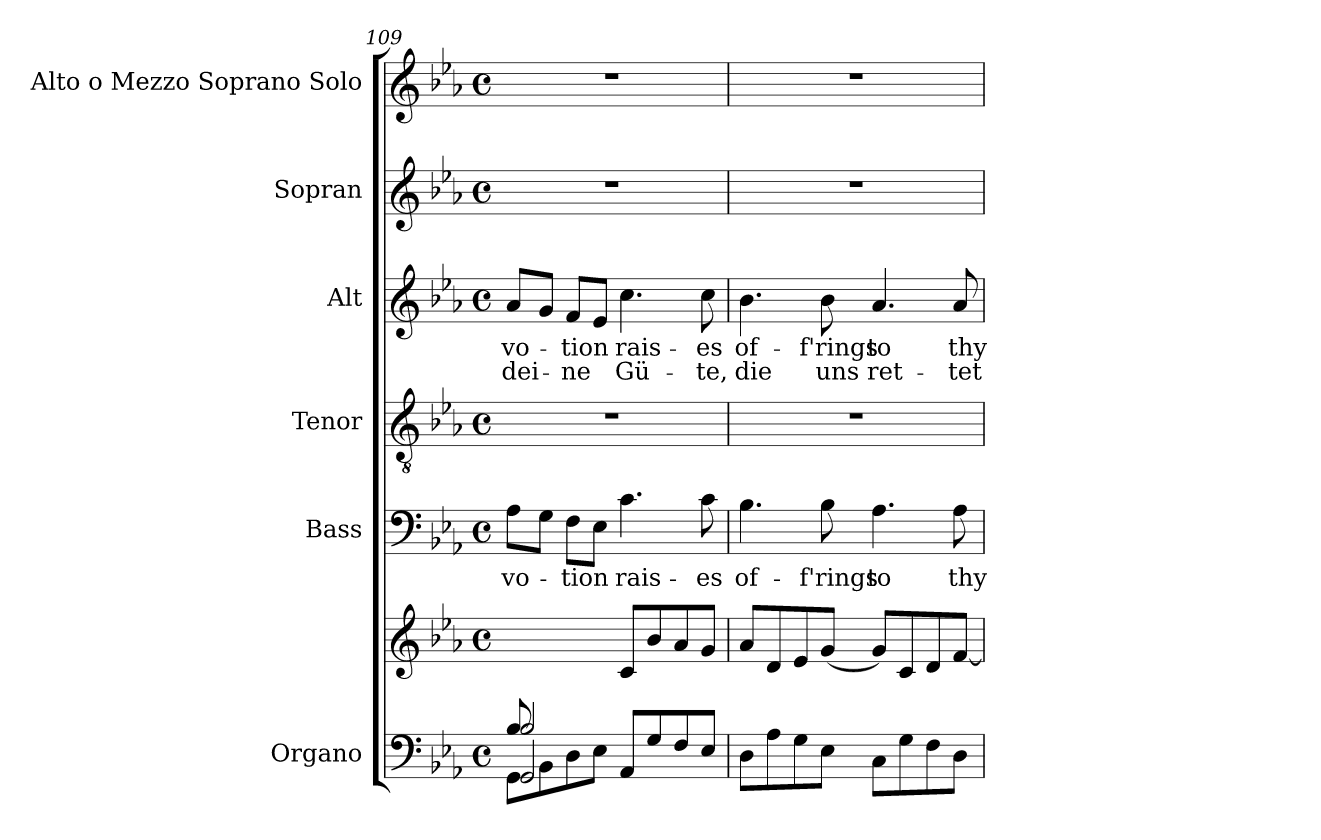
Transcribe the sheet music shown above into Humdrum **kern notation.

**kern	**kern	**kern	**text	**kern	**kern	**text	**text	**kern	**kern
*part6	*part6	*part5	*part5	*part4	*part3	*part3	*part3	*part2	*part1
*staff7	*staff6	*staff5	*staff5	*staff4	*staff3	*staff3	*staff3	*staff2	*staff1
*I"Organo	*	*I"Bass	*	*I"Tenor	*I"Alt	*	*	*I"Sopran	*I"Alto o Mezzo Soprano Solo
*	*	*I'B	*	*I'T	*I'A	*	*	*I'S	*I'S o l o
*clefF4	*clefG2	*clefF4	*	*clefGv2	*clefG2	*	*	*clefG2	*clefG2
*k[b-e-a-]	*k[b-e-a-]	*k[b-e-a-]	*	*k[b-e-a-]	*k[b-e-a-]	*	*	*k[b-e-a-]	*k[b-e-a-]
*M4/4	*M4/4	*M4/4	*	*M4/4	*M4/4	*	*	*M4/4	*M4/4
*met(c)	*met(c)	*met(c)	*	*met(c)	*met(c)	*	*	*met(c)	*met(c)
=109	=109	=109	=109	=109	=109	=109	=109	=109	=109
*^	*^	*	*	*	*	*	*	*	*
*	*^	*	*	*	*	*	*	*	*	*	*
*	*	*^	*	*	*	*	*	*	*	*	*	*
!	!	!	!	!	!	!	!LO:LY:b	!	!	!LO:LY:b	!LO:LY:b	!	!
(>8B-/L	2B-/	8GG\L	2GG/	8ryy	2ryy	8A-\L	-vo-	1r	8a-/L	-vo-	dei-	1r	1r
2..ryy	.	8BB-\	.	8e-\	.	8G\J	.	.	8g/J	.	.	.	.
!	!	!	!	!	!	!	!LO:LY:b	!	!	!LO:LY:b	!LO:LY:b	!	!
.	.	8D\	.	8f\	.	8F\L	-tion	.	8f/L	-tion	-ne	.	.
.	.	8E-\J	.	8g\J)	.	8E-\J	.	.	8e-/J	.	.	.	.
!	!	!	!	!	!	!	!LO:LY:b	!	!	!LO:LY:b	!LO:LY:b	!	!
.	2ryy	8AA-/L	2ryy	8c/L	2ryy	4.c\	rais-	.	4.cc\	rais-	Gü-	.	.
.	.	8G/	.	8b-/	.	.	.	.	.	.	.	.	.
.	.	8F/	.	8a-/	.	.	.	.	.	.	.	.	.
!	!	!	!	!	!	!	!LO:LY:b	!	!	!LO:LY:b	!LO:LY:b	!	!
.	.	8E-/J	.	8g/J	.	8c\	-es	.	8cc\	-es	-te,	.	.
*	*	*v	*v	*	*	*	*	*	*	*	*	*	*
*	*	*	*v	*v	*	*	*	*	*	*	*	*
=110	=110	=110	=110	=110	=110	=110	=110	=110	=110	=110	=110
!	!	!	!	!	!LO:LY:b	!	!	!LO:LY:b	!LO:LY:b	!	!
*v	*v	*v	*	*	*	*	*	*	*	*	*
8D\L	8a-/L	4.B-\	of-	1r	4.b-\	of-	die	1r	1r
8A-\	8d/	.	.	.	.	.	.	.	.
8G\	8e-/	.	.	.	.	.	.	.	.
!	!	!	!LO:LY:b	!	!	!LO:LY:b	!LO:LY:b	!	!
8E-\J	(<8g/J	8B-\	-f'rings	.	8b-\	-f'rings	uns	.	.
!	!	!	!LO:LY:b	!	!	!LO:LY:b	!LO:LY:b	!	!
8C\L	8g/L)	4.A-\	to	.	4.a-/	to	ret-	.	.
8G\	8c/	.	.	.	.	.	.	.	.
8F\	8d/	.	.	.	.	.	.	.	.
!	!	!	!LO:LY:b	!	!	!LO:LY:b	!LO:LY:b	!	!
8D\J	[8f/J	8A-\	thy	.	8a-/	thy	-tet	.	.
=	=	=	=	=	=	=	=	=	=
*-	*-	*-	*-	*-	*-	*-	*-	*-	*-
